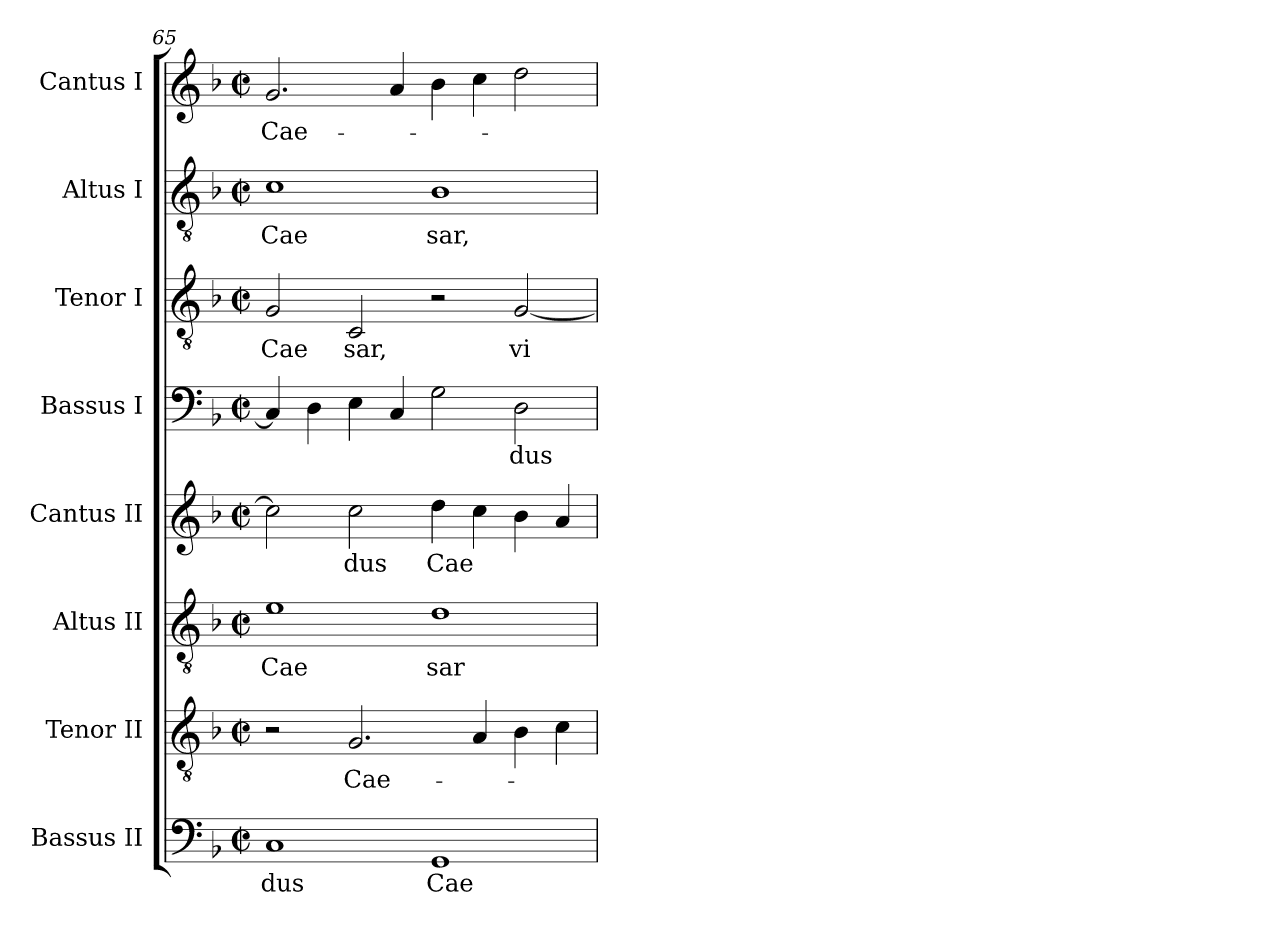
**kern	**text	**kern	**text	**kern	**text	**kern	**text	**kern	**text	**kern	**text	**kern	**text	**kern	**text
*part8	*part8	*part7	*part7	*part6	*part6	*part5	*part5	*part4	*part4	*part3	*part3	*part2	*part2	*part1	*part1
*staff8	*staff8	*staff7	*staff7	*staff6	*staff6	*staff5	*staff5	*staff4	*staff4	*staff3	*staff3	*staff2	*staff2	*staff1	*staff1
*I"Bassus II	*	*I"Tenor II	*	*I"Altus II	*	*I"Cantus II	*	*I"Bassus I	*	*I"Tenor I	*	*I"Altus I	*	*I"Cantus I	*
*clefF4	*	*clefGv2	*	*clefGv2	*	*clefG2	*	*clefF4	*	*clefGv2	*	*clefGv2	*	*clefG2	*
*k[b-]	*	*k[b-]	*	*k[b-]	*	*k[b-]	*	*k[b-]	*	*k[b-]	*	*k[b-]	*	*k[b-]	*
*F:	*	*F:	*	*F:	*	*F:	*	*F:	*	*F:	*	*F:	*	*F:	*
*M2/2	*	*M2/2	*	*M2/2	*	*M2/2	*	*M2/2	*	*M2/2	*	*M2/2	*	*M2/2	*
*met(c|)	*	*met(c|)	*	*met(c|)	*	*met(c|)	*	*met(c|)	*	*met(c|)	*	*met(c|)	*	*met(c|)	*
=65	=65	=65	=65	=65	=65	=65	=65	=65	=65	=65	=65	=65	=65	=65	=65
!	!LO:LY:b:cj	!	!	!	!LO:LY:b:cj	!	!	!	!	!	!LO:LY:b:cj	!	!LO:LY:b:cj	!	!LO:LY:b
1C	-dus	2r	.	1e	Cae	2cc\]	.	4C/]	.	2G/	Cae	1c	Cae	2.g/	Cae-
.	.	.	.	.	.	.	.	4D\	.	.	.	.	.	.	.
!	!	!	!LO:LY:b	!	!	!	!LO:LY:b:cj	!	!	!	!LO:LY:b:cj	!	!	!	!
.	.	2.G/	Cae-	.	.	2cc\	dus	4E\	.	2C/	sar,	.	.	.	.
.	.	.	.	.	.	.	.	4C/	.	.	.	.	.	4a/	.
!	!LO:LY:b:cj	!	!	!	!LO:LY:b:cj	!	!LO:LY:b	!	!	!	!	!	!LO:LY:b:cj	!	!
1GG	Cae-	.	.	1d	sar	4dd\	Cae	2G\	.	2r	.	1B-	sar,	4b-\	.
.	.	4A/	.	.	.	4cc\	.	.	.	.	.	.	.	4cc\	.
!	!	!	!	!	!	!	!	!	!LO:LY:b:cj	!	!LO:LY:b:cj	!	!	!	!
.	.	4B-\	.	.	.	4b-\	.	2D\	dus	[>2G/	vi	.	.	2dd\	.
.	.	4c\	.	.	.	4a/	.	.	.	.	.	.	.	.	.
=	=	=	=	=	=	=	=	=	=	=	=	=	=	=	=
*-	*-	*-	*-	*-	*-	*-	*-	*-	*-	*-	*-	*-	*-	*-	*-
